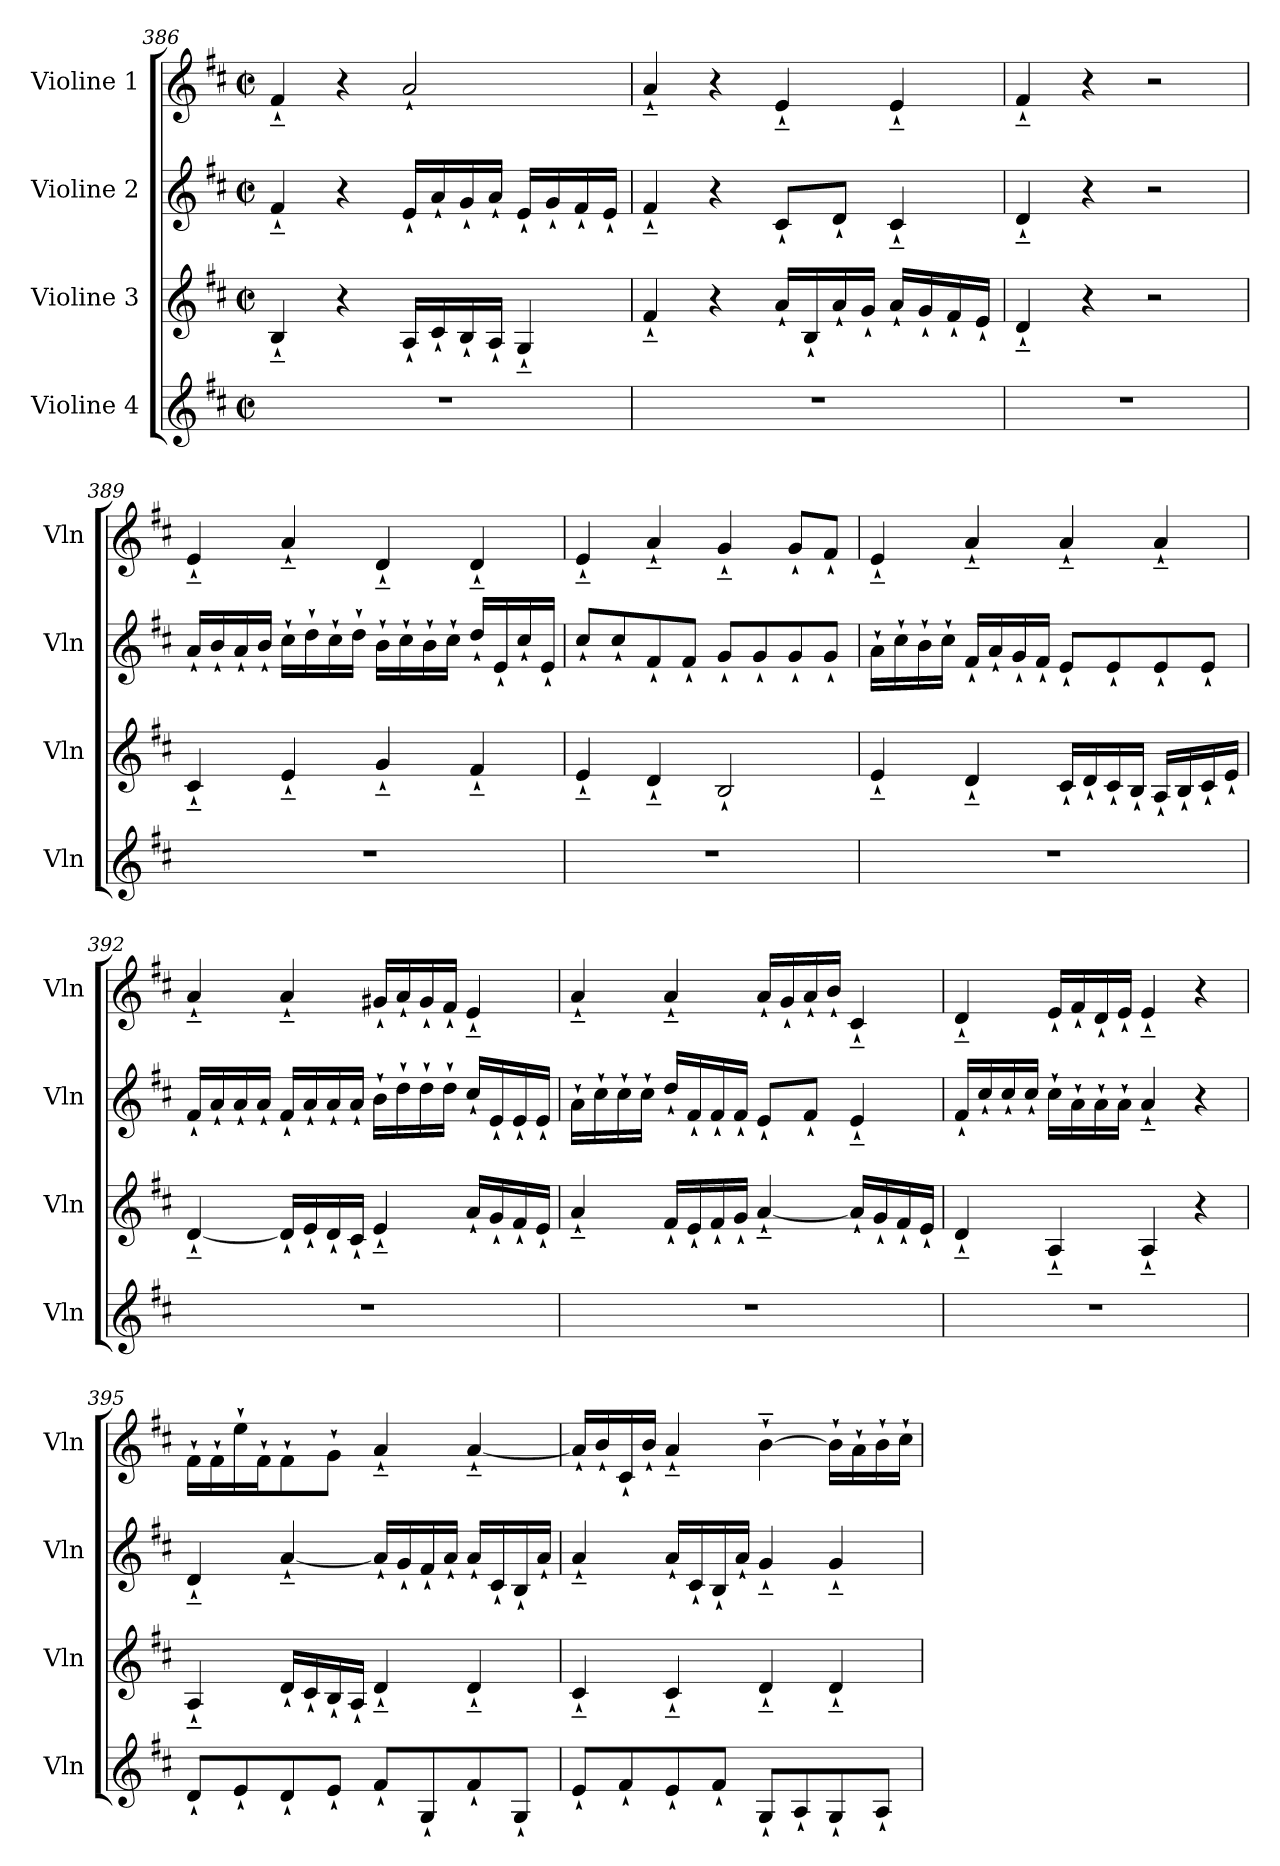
**kern	**kern	**kern	**kern
*part4	*part3	*part2	*part1
*staff4	*staff3	*staff2	*staff1
*I"Violine 4	*I"Violine 3	*I"Violine 2	*I"Violine 1
*I'Vln	*I'Vln	*I'Vln	*I'Vln
*clefG2	*clefG2	*clefG2	*clefG2
*k[f#c#]	*k[f#c#]	*k[f#c#]	*k[f#c#]
*D:	*D:	*D:	*D:
*M2/2	*M2/2	*M2/2	*M2/2
*met(c|)	*met(c|)	*met(c|)	*met(c|)
=386	=386	=386	=386
1r	4B~`/	4f#~`/	4f#~`/
.	4r	4r	4r
.	16A`/LL	16e`/LL	2a`/
.	16c#`/	16a`/	.
.	16B`/	16g`/	.
.	16A`/JJ	16a`/JJ	.
.	4G~`/	16e`/LL	.
.	.	16g`/	.
.	.	16f#`/	.
.	.	16e`/JJ	.
=387	=387	=387	=387
1r	4f#~`/	4f#~`/	4a~`/
.	4r	4r	4r
.	16a`/LL	8c#`/L	4e~`/
.	16B`/	.	.
.	16a`/	8d`/J	.
.	16g`/JJ	.	.
.	16a`/LL	4c#~`/	4e~`/
.	16g`/	.	.
.	16f#`/	.	.
.	16e`/JJ	.	.
=388	=388	=388	=388
1r	4d~`/	4d~`/	4f#~`/
.	4r	4r	4r
.	2r	2r	2r
!!LO:LB:g=z
=389	=389	=389	=389
1r	4c#~`/	16a`/LL	4e~`/
.	.	16b`/	.
.	.	16a`/	.
.	.	16b`/JJ	.
.	4e~`/	16cc#`\LL	4a~`/
.	.	16dd`\	.
.	.	16cc#`\	.
.	.	16dd`\JJ	.
.	4g~`/	16b`\LL	4d~`/
.	.	16cc#`\	.
.	.	16b`\	.
.	.	16cc#`\JJ	.
.	4f#~`/	16dd`/LL	4d~`/
.	.	16e`/	.
.	.	16cc#`/	.
.	.	16e`/JJ	.
=390	=390	=390	=390
1r	4e~`/	8cc#`/L	4e~`/
.	.	8cc#`/	.
.	4d~`/	8f#`/	4a~`/
.	.	8f#`/J	.
.	2B`/	8g`/L	4g~`/
.	.	8g`/	.
.	.	8g`/	8g`/L
.	.	8g`/J	8f#`/J
=391	=391	=391	=391
1r	4e~`/	16a`\LL	4e~`/
.	.	16cc#`\	.
.	.	16b`\	.
.	.	16cc#`\JJ	.
.	4d~`/	16f#`/LL	4a~`/
.	.	16a`/	.
.	.	16g`/	.
.	.	16f#`/JJ	.
.	16c#`/LL	8e`/L	4a~`/
.	16d`/	.	.
.	16c#`/	8e`/	.
.	16B`/JJ	.	.
.	16A`/LL	8e`/	4a~`/
.	16B`/	.	.
.	16c#`/	8e`/J	.
.	16e`/JJ	.	.
!!LO:PB:g=z
=392	=392	=392	=392
1r	[4d~`/	16f#`/LL	4a~`/
.	.	16a`/	.
.	.	16a`/	.
.	.	16a`/JJ	.
.	16d`/LL]	16f#`/LL	4a~`/
.	16e`/	16a`/	.
.	16d`/	16a`/	.
.	16c#`/JJ	16a`/JJ	.
.	4e~`/	16b`\LL	16g#X`/LL
.	.	16dd`\	16a`/
.	.	16dd`\	16g#`/
.	.	16dd`\JJ	16f#`/JJ
.	16a`/LL	16cc#`/LL	4e~`/
.	16g`/	16e`/	.
.	16f#`/	16e`/	.
.	16e`/JJ	16e`/JJ	.
=393	=393	=393	=393
1r	4a~`/	16a`\LL	4a~`/
.	.	16cc#`\	.
.	.	16cc#`\	.
.	.	16cc#`\JJ	.
.	16f#`/LL	16dd`/LL	4a~`/
.	16e`/	16f#`/	.
.	16f#`/	16f#`/	.
.	16g`/JJ	16f#`/JJ	.
.	[4a~`/	8e`/L	16a`/LL
.	.	.	16g`/
.	.	8f#`/J	16a`/
.	.	.	16b`/JJ
.	16a`/LL]	4e~`/	4c#~`/
.	16g`/	.	.
.	16f#`/	.	.
.	16e`/JJ	.	.
=394	=394	=394	=394
1r	4d~`/	16f#`/LL	4d~`/
.	.	16cc#`/	.
.	.	16cc#`/	.
.	.	16cc#`/JJ	.
.	4A~`/	16cc#`\LL	16e`/LL
.	.	16a`\	16f#`/
.	.	16a`\	16d`/
.	.	16a`\JJ	16e`/JJ
.	4A~`/	4a~`/	4e~`/
.	4r	4r	4r
!!LO:LB:g=z
=395	=395	=395	=395
8d`/L	4A~`/	4d~`/	16f#`\LL
.	.	.	16f#`\
8e`/	.	.	16ee`\
.	.	.	16f#`\J
8d`/	16d`/LL	[4a~`/	8f#`\
.	16c#`/	.	.
8e`/J	16B`/	.	8g`\J
.	16A`/JJ	.	.
8f#`/L	4d~`/	16a`/LL]	4a~`/
.	.	16g`/	.
8G`/	.	16f#`/	.
.	.	16a`/JJ	.
8f#`/	4d~`/	16a`/LL	[4a~`/
.	.	16c#`/	.
8G`/J	.	16B`/	.
.	.	16a`/JJ	.
=396	=396	=396	=396
8e`/L	4c#~`/	4a~`/	16a`/LL]
.	.	.	16b`/
8f#`/	.	.	16c#`/
.	.	.	16b`/JJ
8e`/	4c#~`/	16a`/LL	4a~`/
.	.	16c#`/	.
8f#`/J	.	16B`/	.
.	.	16a`/JJ	.
8G`/L	4d~`/	4g~`/	[4b~`\
8A`/	.	.	.
8G`/	4d~`/	4g~`/	16b`\LL]
.	.	.	16a`\
8A`/J	.	.	16b`\
.	.	.	16cc#`\JJ
=	=	=	=
*-	*-	*-	*-
